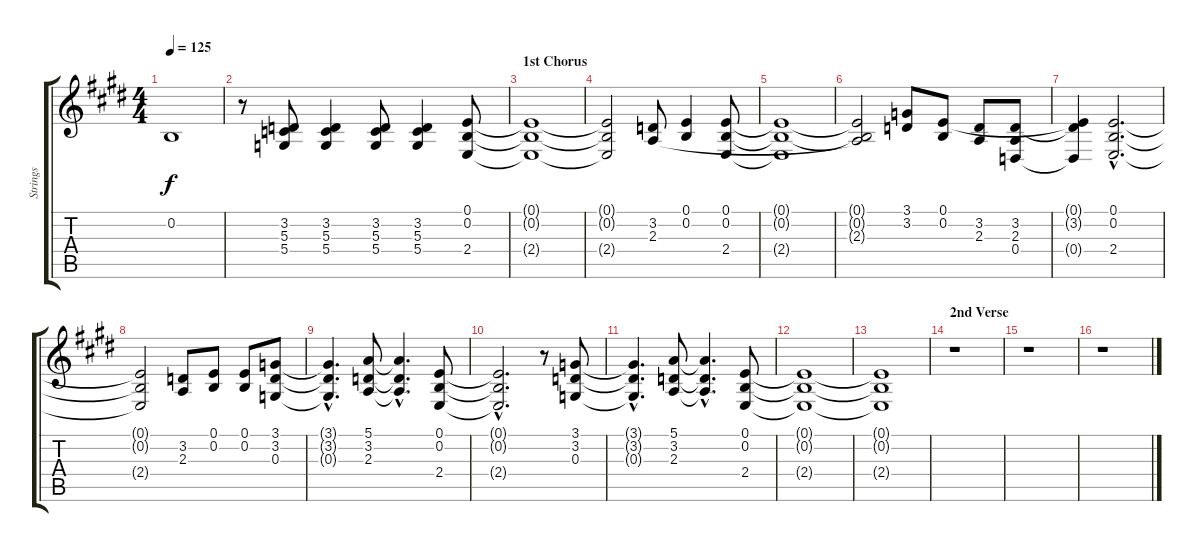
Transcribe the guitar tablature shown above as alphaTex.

\track ("Strings" "Strings") {instrument stringensemble1}
\staff {score tabs}
\tuning (E4 B3 G3 D3 A2 E2) {hide}
\ts (4 4)
\tempo 125
\clef g2
\ks e
0.2{t}.1{dy f} |
r.8 (3.2 5.3 5.4).8 (3.2 5.3 5.4).4 (3.2 5.3 5.4).8 (3.2 5.3 5.4).4 (0.1 0.2 2.4).8 |
\section ("" "1st Chorus")
(0.1{t} 0.2{t} 2.4{t}).1 |
(0.1{t} 0.2{t} 2.4{t}).2 (3.2 2.3).8 (0.1 0.2).4 (0.1 0.2 2.4).8 |
(0.1{t} 0.2{t} 2.4{t}).1 |
(0.1{t} 0.2{t} 2.3{t}).2 (3.1 3.2).8 (0.1 0.2).8 (3.2 2.3).8 (3.2 2.3 0.4).8 |
(0.1{t} 3.2{t} 0.4{t}).4 (0.1{hac} 0.2{hac} 2.4{hac}).2{d} |
(0.1{t} 0.2{t} 2.4{t}).2 (3.2 2.3).8 (0.1 0.2).8 (0.1 0.2).8 (3.1 3.2 0.3).8 |
(3.1{hac t} 3.2{hac t} 0.3{hac t}).4{d} (5.1 3.2 2.3).8 (5.1{hac t} 3.2{hac t} 2.3{hac t}).4{d} (0.1 0.2 2.4).8 |
(0.1{hac t} 0.2{hac t} 2.4{hac t}).2{d} r.8 (3.1 3.2 0.3).8 |
(3.1{hac t} 3.2{hac t} 0.3{hac t}).4{d} (5.1 3.2 2.3).8 (5.1{hac t} 3.2{hac t} 2.3{hac t}).4{d} (0.1 0.2 2.4).8 |
(0.1{t} 0.2{t} 2.4{t}).1 |
(0.1{t} 0.2{t} 2.4{t}).1 |
\section ("" "2nd Verse")
r.1 |
r.1 |
r.1
